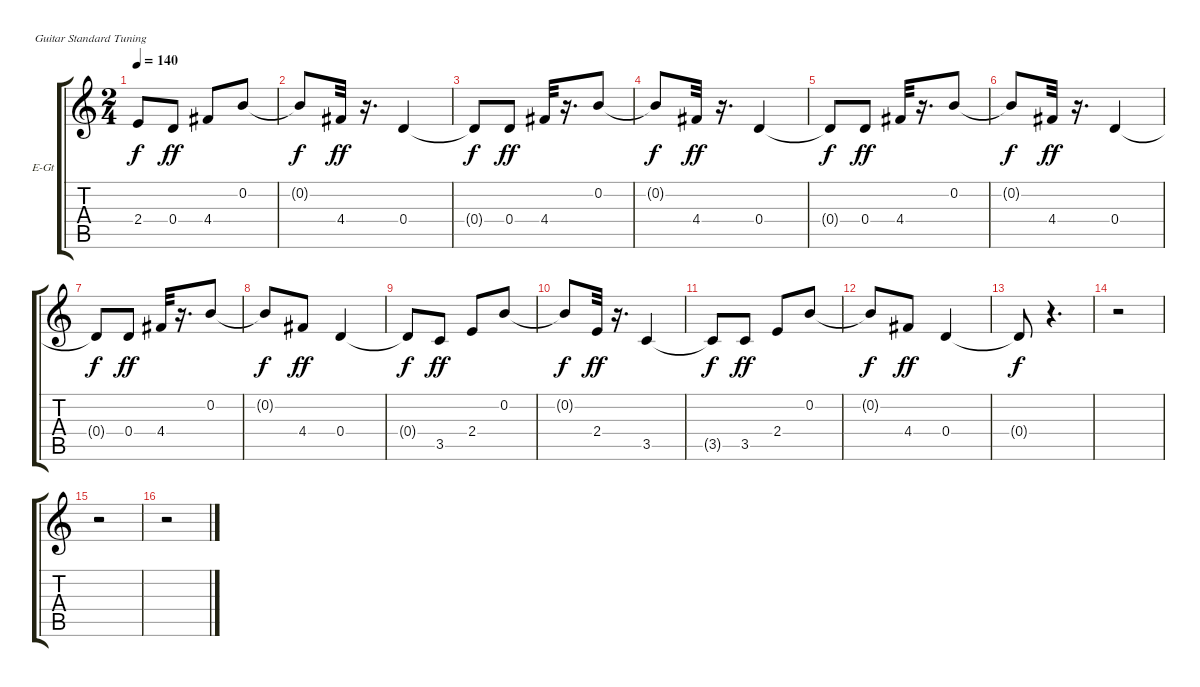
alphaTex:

\bracketExtendMode groupsimilarinstruments
\firstSystemTrackNameOrientation horizontal
\otherSystemsTrackNameOrientation horizontal
\track ("Гитара 3" "E-Gt") {instrument electricguitarclean}
\staff {score tabs}
\tuning (E4 B3 G3 D3 A2 E2)
\ts (2 4)
\tempo 140
\clef g2
\ks c
2.4{t}.8{dy f} 0.4.8{dy ff} 4.4.8 0.2.8 |
0.2{t}.8{dy f} 4.4.32{dy ff} r.16{d} 0.4.4 |
0.4{t}.8{dy f} 0.4.8{dy ff} 4.4.32 r.16{d} 0.2.8 |
0.2{t}.8{dy f} 4.4.32{dy ff} r.16{d} 0.4.4 |
0.4{t}.8{dy f} 0.4.8{dy ff} 4.4.32 r.16{d} 0.2.8 |
0.2{t}.8{dy f} 4.4.32{dy ff} r.16{d} 0.4.4 |
0.4{t}.8{dy f} 0.4.8{dy ff} 4.4.32 r.16{d} 0.2.8 |
0.2{t}.8{dy f} 4.4.8{dy ff} 0.4.4 |
0.4{t}.8{dy f} 3.5.8{dy ff} 2.4.8 0.2.8 |
0.2{t}.8{dy f} 2.4.32{dy ff} r.16{d} 3.5.4 |
3.5{t}.8{dy f} 3.5.8{dy ff} 2.4.8 0.2.8 |
0.2{t}.8{dy f} 4.4.8{dy ff} 0.4.4 |
0.4{t}.8{dy f} r.4{d} |
r.2 |
r.2 |
r.2
